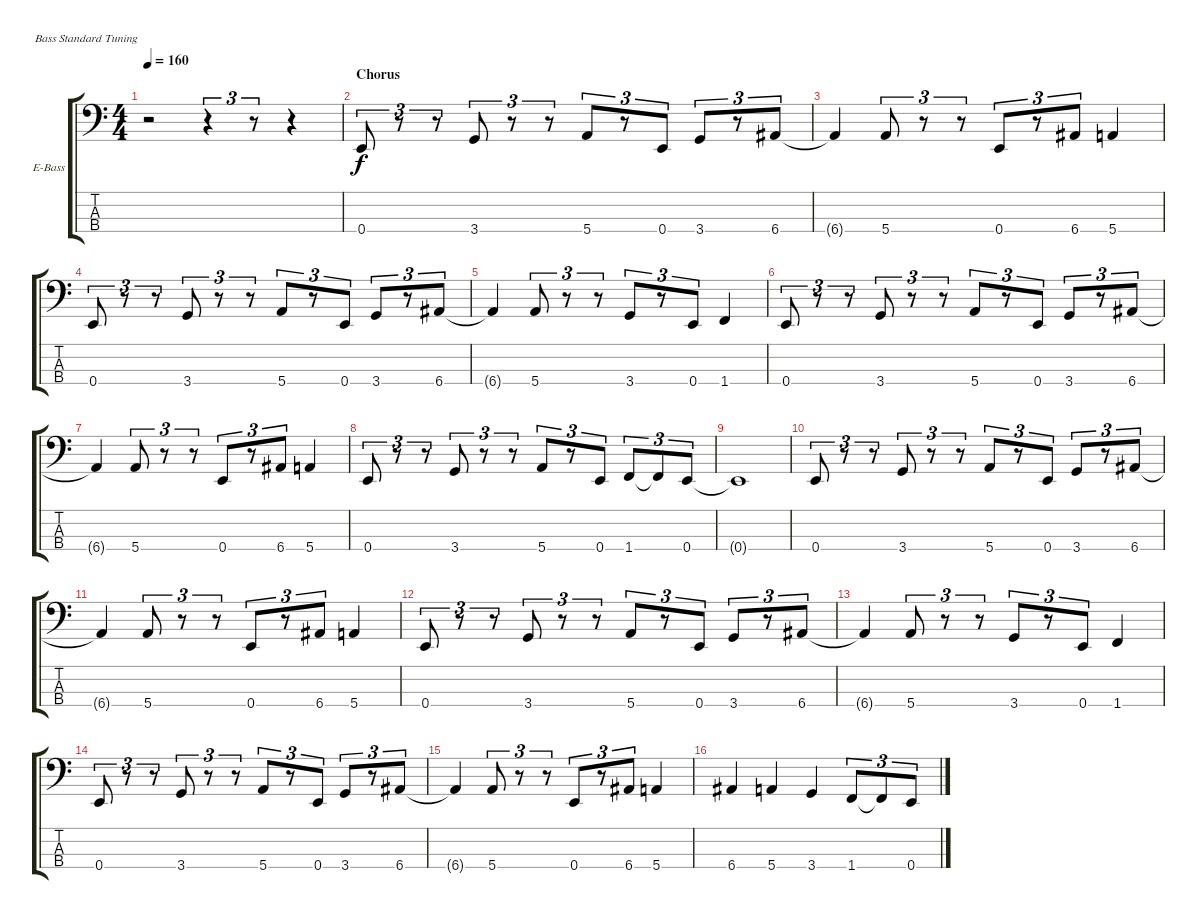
\bracketExtendMode groupsimilarinstruments
\firstSystemTrackNameOrientation horizontal
\otherSystemsTrackNameOrientation horizontal
\track ("Electric Bass" "E-Bass") {instrument electricbassfinger}
\staff {score tabs}
\tuning (G2 D2 A1 E1)
\ts (4 4)
\tempo 160
\clef f4
\ks c
r.2{dy f} r.4{tu (3 2)} r.8{tu (3 2)} r.4 |
\section ("" "Chorus")
0.4.8{tu (3 2)} r.8{tu (3 2)} r.8{tu (3 2)} 3.4.8{tu (3 2)} r.8{tu (3 2)} r.8{tu (3 2)} 5.4.8{tu (3 2)} r.8{tu (3 2)} 0.4.8{tu (3 2)} 3.4.8{tu (3 2)} r.8{tu (3 2)} 6.4.8{tu (3 2)} |
6.4{t}.4 5.4.8{tu (3 2)} r.8{tu (3 2)} r.8{tu (3 2)} 0.4.8{tu (3 2)} r.8{tu (3 2)} 6.4.8{tu (3 2)} 5.4.4 |
0.4.8{tu (3 2)} r.8{tu (3 2)} r.8{tu (3 2)} 3.4.8{tu (3 2)} r.8{tu (3 2)} r.8{tu (3 2)} 5.4.8{tu (3 2)} r.8{tu (3 2)} 0.4.8{tu (3 2)} 3.4.8{tu (3 2)} r.8{tu (3 2)} 6.4.8{tu (3 2)} |
6.4{t}.4 5.4.8{tu (3 2)} r.8{tu (3 2)} r.8{tu (3 2)} 3.4.8{tu (3 2)} r.8{tu (3 2)} 0.4.8{tu (3 2)} 1.4.4 |
0.4.8{tu (3 2)} r.8{tu (3 2)} r.8{tu (3 2)} 3.4.8{tu (3 2)} r.8{tu (3 2)} r.8{tu (3 2)} 5.4.8{tu (3 2)} r.8{tu (3 2)} 0.4.8{tu (3 2)} 3.4.8{tu (3 2)} r.8{tu (3 2)} 6.4.8{tu (3 2)} |
6.4{t}.4 5.4.8{tu (3 2)} r.8{tu (3 2)} r.8{tu (3 2)} 0.4.8{tu (3 2)} r.8{tu (3 2)} 6.4.8{tu (3 2)} 5.4.4 |
0.4.8{tu (3 2)} r.8{tu (3 2)} r.8{tu (3 2)} 3.4.8{tu (3 2)} r.8{tu (3 2)} r.8{tu (3 2)} 5.4.8{tu (3 2)} r.8{tu (3 2)} 0.4.8{tu (3 2)} 1.4.8{tu (3 2)} 1.4{t}.8{tu (3 2)} 0.4.8{tu (3 2)} |
0.4{t}.1 |
0.4.8{tu (3 2)} r.8{tu (3 2)} r.8{tu (3 2)} 3.4.8{tu (3 2)} r.8{tu (3 2)} r.8{tu (3 2)} 5.4.8{tu (3 2)} r.8{tu (3 2)} 0.4.8{tu (3 2)} 3.4.8{tu (3 2)} r.8{tu (3 2)} 6.4.8{tu (3 2)} |
6.4{t}.4 5.4.8{tu (3 2)} r.8{tu (3 2)} r.8{tu (3 2)} 0.4.8{tu (3 2)} r.8{tu (3 2)} 6.4.8{tu (3 2)} 5.4.4 |
0.4.8{tu (3 2)} r.8{tu (3 2)} r.8{tu (3 2)} 3.4.8{tu (3 2)} r.8{tu (3 2)} r.8{tu (3 2)} 5.4.8{tu (3 2)} r.8{tu (3 2)} 0.4.8{tu (3 2)} 3.4.8{tu (3 2)} r.8{tu (3 2)} 6.4.8{tu (3 2)} |
6.4{t}.4 5.4.8{tu (3 2)} r.8{tu (3 2)} r.8{tu (3 2)} 3.4.8{tu (3 2)} r.8{tu (3 2)} 0.4.8{tu (3 2)} 1.4.4 |
0.4.8{tu (3 2)} r.8{tu (3 2)} r.8{tu (3 2)} 3.4.8{tu (3 2)} r.8{tu (3 2)} r.8{tu (3 2)} 5.4.8{tu (3 2)} r.8{tu (3 2)} 0.4.8{tu (3 2)} 3.4.8{tu (3 2)} r.8{tu (3 2)} 6.4.8{tu (3 2)} |
6.4{t}.4 5.4.8{tu (3 2)} r.8{tu (3 2)} r.8{tu (3 2)} 0.4.8{tu (3 2)} r.8{tu (3 2)} 6.4.8{tu (3 2)} 5.4.4 |
6.4.4 5.4.4 3.4.4 1.4.8{tu (3 2)} 1.4{t}.8{tu (3 2)} 0.4.8{tu (3 2)}
